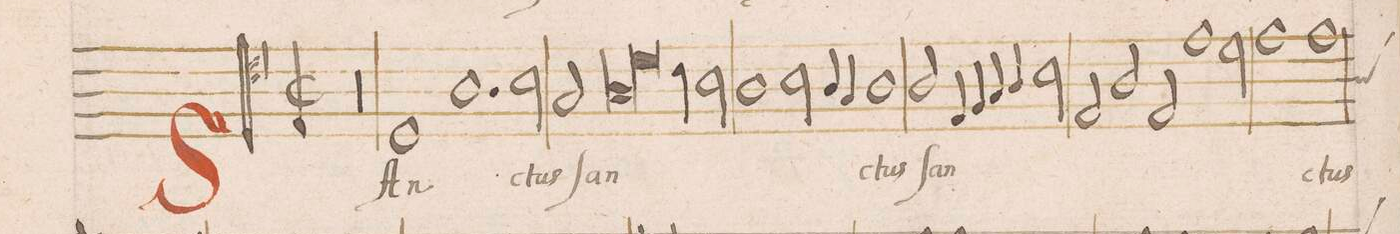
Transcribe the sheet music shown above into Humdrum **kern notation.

**kern	**text
*I"TENOR	*
*clefC4	*
*k[]	*
*met(C|)	*
*M2/1	*
00r	.
=2-	=2-
=3-	=3-
1D	SAn-
1.A	.
=4-	=4-
2B\	-ctus
2G/	ſan-
*lig	*
1A\	.
=5-	=5-
*col	*
2.d\	.
*Xlig	*
4c\	.
*Xcol	*
2B\	.
=6-	=6-
1A	-ctus
2B\	ſan-
4A/	.
4G/	.
=7-	=7-
1A	.
2A/	.
4E/	.
4F/	.
=8-	=8-
4G/	.
4A/	.
2B\	.
2E/	.
2A/	.
=9-	=9-
2E/	.
1e	.
2d\	.
=10-	=10-
1e	.
1e	-ctus
*custos:A	*
=11-	=11-
*-	*-
